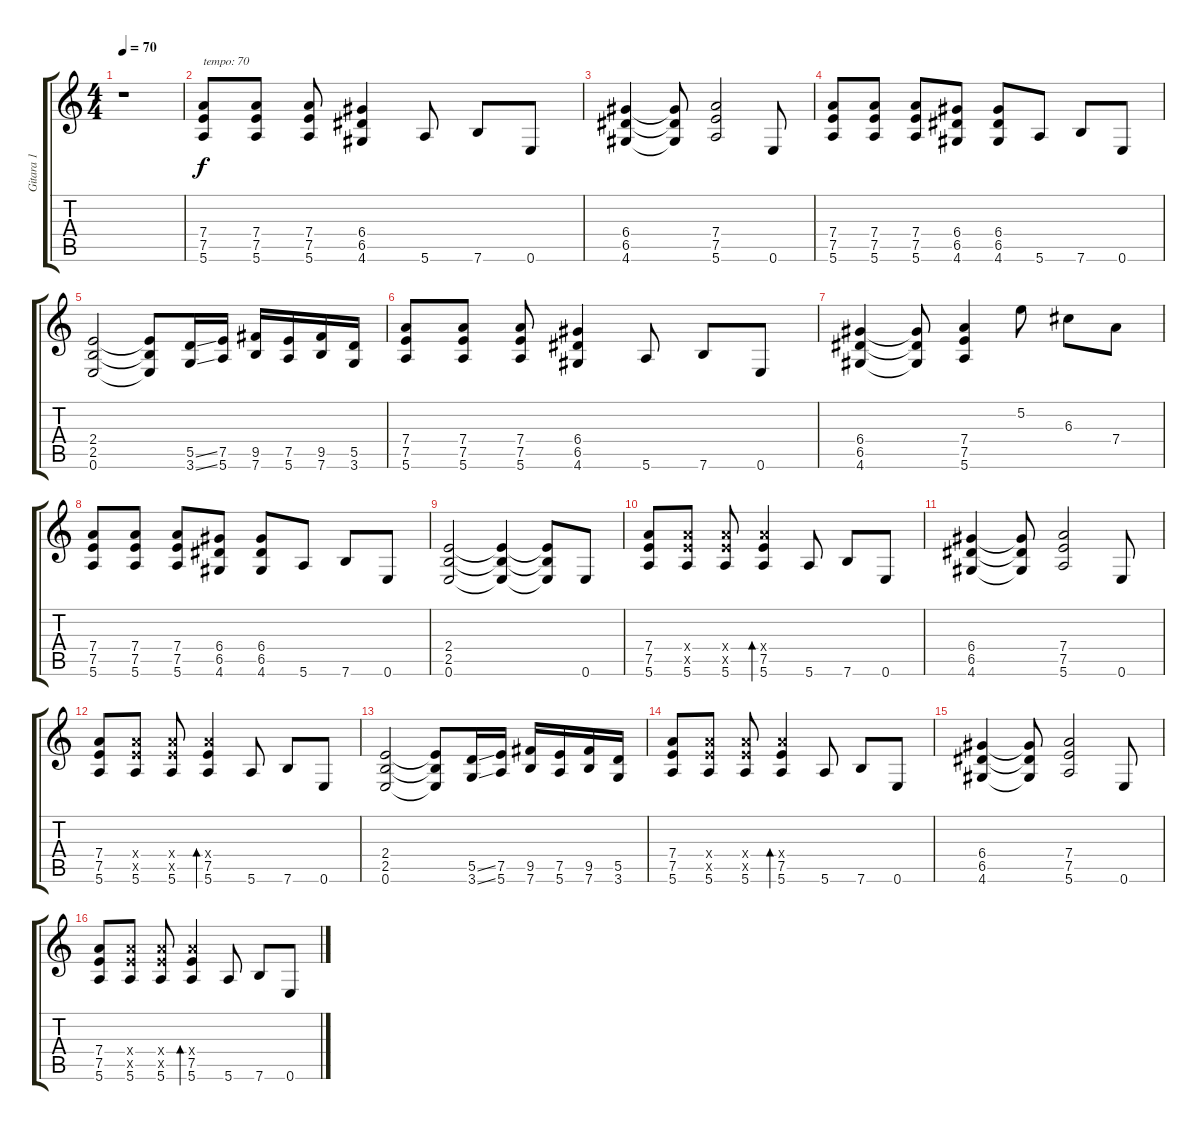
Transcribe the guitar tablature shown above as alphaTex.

\track ("Gitara 1" "Gitara 1") {instrument overdrivenguitar}
\staff {score tabs}
\tuning (E4 B3 G3 D3 A2 E2) {hide}
\ts (4 4)
\tempo 70
\clef g2
\ks c
r.1{dy f instrument overdrivenguitar} |
(7.4 7.5 5.6).8{txt "tempo: 70"} (7.4 7.5 5.6).8 (7.4 7.5 5.6).8 (6.4 6.5 4.6).4 5.6.8 7.6.8 0.6.8 |
(6.4 6.5 4.6).4 (6.4{t} 6.5{t} 4.6{t}).8 (7.4 7.5 5.6).2 0.6.8 |
(7.4 7.5 5.6).8 (7.4 7.5 5.6).8 (7.4 7.5 5.6).8 (6.4 6.5 4.6).8 (6.4 6.5 4.6).8 5.6.8 7.6.8 0.6.8 |
(2.4 2.5 0.6).2 (2.4{t} 2.5{t} 0.6{t}).8 (5.5{ss} 3.6{ss}).16 (7.5 5.6).16 (9.5 7.6).16 (7.5 5.6).16 (9.5 7.6).16 (5.5 3.6).16 |
(7.4 7.5 5.6).8 (7.4 7.5 5.6).8 (7.4 7.5 5.6).8 (6.4 6.5 4.6).4 5.6.8 7.6.8 0.6.8 |
(6.4 6.5 4.6).4 (6.4{t} 6.5{t} 4.6{t}).8 (7.4 7.5 5.6).4 5.2.8 6.3.8 7.4.8 |
(7.4 7.5 5.6).8 (7.4 7.5 5.6).8 (7.4 7.5 5.6).8 (6.4 6.5 4.6).8 (6.4 6.5 4.6).8 5.6.8 7.6.8 0.6.8 |
(2.4 2.5 0.6).2 (2.4{t} 2.5{t} 0.6{t}).4 (2.4{t} 2.5{t} 0.6{t}).8 0.6.8 |
(7.4 7.5 5.6).8 (7.4{x} 7.5{x} 5.6).8 (7.4{x} 7.5{x} 5.6).8 (7.4{x} 7.5 5.6).4{bd 120} 5.6.8 7.6.8 0.6.8 |
(6.4 6.5 4.6).4 (6.4{t} 6.5{t} 4.6{t}).8 (7.4 7.5 5.6).2 0.6.8 |
(7.4 7.5 5.6).8 (7.4{x} 7.5{x} 5.6).8 (7.4{x} 7.5{x} 5.6).8 (7.4{x} 7.5 5.6).4{bd 120} 5.6.8 7.6.8 0.6.8 |
(2.4 2.5 0.6).2 (2.4{t} 2.5{t} 0.6{t}).8 (5.5{ss} 3.6{ss}).16 (7.5 5.6).16 (9.5 7.6).16 (7.5 5.6).16 (9.5 7.6).16 (5.5 3.6).16 |
(7.4 7.5 5.6).8 (7.4{x} 7.5{x} 5.6).8 (7.4{x} 7.5{x} 5.6).8 (7.4{x} 7.5 5.6).4{bd 120} 5.6.8 7.6.8 0.6.8 |
(6.4 6.5 4.6).4 (6.4{t} 6.5{t} 4.6{t}).8 (7.4 7.5 5.6).2 0.6.8 |
(7.4 7.5 5.6).8 (7.4{x} 7.5{x} 5.6).8 (7.4{x} 7.5{x} 5.6).8 (7.4{x} 7.5 5.6).4{bd 120} 5.6.8 7.6.8 0.6.8
